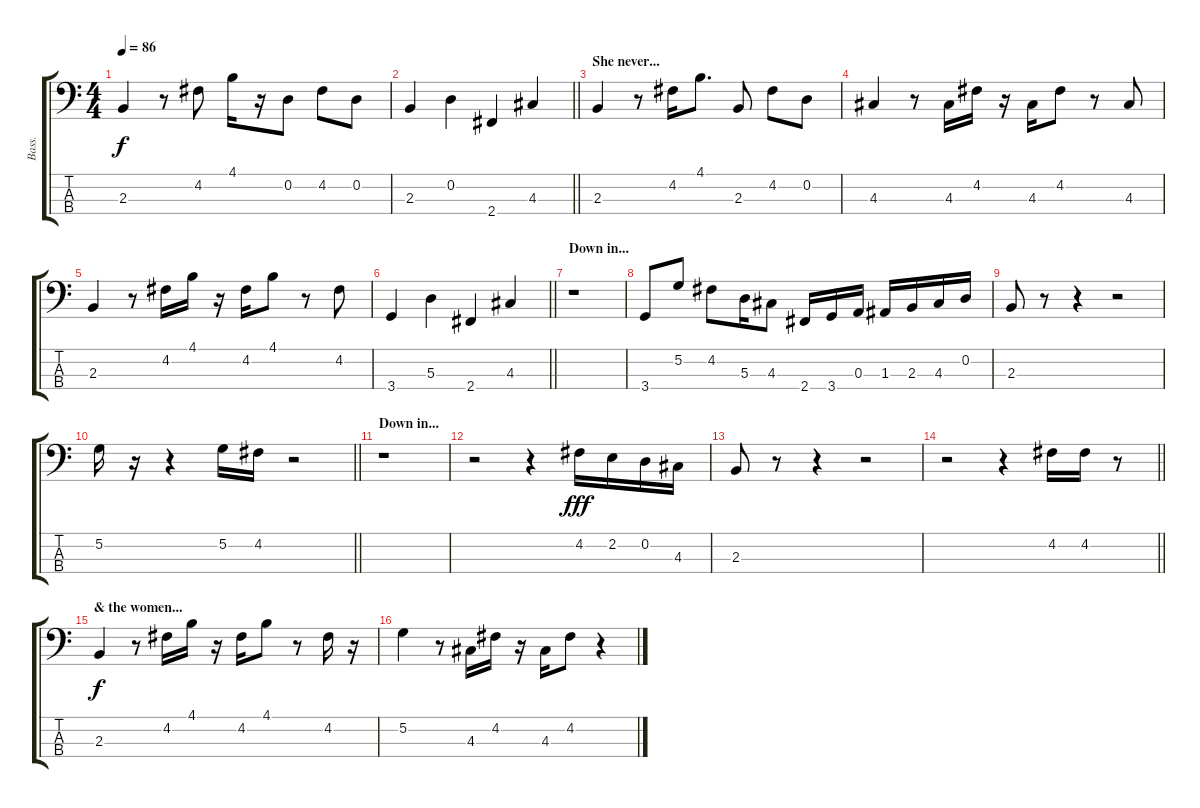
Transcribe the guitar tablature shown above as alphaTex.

\track ("Bass." "Bass.") {instrument electricbassfinger}
\staff {score tabs}
\tuning (G2 D2 A1 E1) {hide}
\ts (4 4)
\tempo 86
\clef f4
\ks c
2.3.4{dy f} r.8 4.2.8 4.1.16 r.16 0.2.8 4.2.8 0.2.8 |
\barLineRight lightlight
2.3.4 0.2.4 2.4.4 4.3.4 |
\section ("" "She never...")
2.3.4 r.8 4.2.16 4.1.8{d} 2.3.8 4.2.8 0.2.8 |
4.3.4 r.8 4.3.16 4.2.16 r.16 4.3.16 4.2.8 r.8 4.3.8 |
2.3.4 r.8 4.2.16 4.1.16 r.16 4.2.16 4.1.8 r.8 4.2.8 |
\barLineRight lightlight
3.4.4 5.3.4 2.4.4 4.3.4 |
\section ("" "Down in...")
r.1 |
3.4.8 5.2.8 4.2.8 5.3.16 4.3.8 2.4.16 3.4.16 0.3.16 1.3.16 2.3.16 4.3.16 0.2.16 |
2.3.8 r.8 r.4 r.2 |
\barLineRight lightlight
5.2.16 r.16 r.4 5.2.16 4.2.16 r.2 |
\section ("" "Down in...")
r.1 |
r.2 r.4 4.2.16{dy fff} 2.2.16 0.2.16 4.3.16 |
2.3.8 r.8 r.4 r.2 |
\barLineRight lightlight
r.2 r.4 4.2.16 4.2.16 r.8 |
\section ("" "& the women...")
2.3.4{dy f} r.8 4.2.16 4.1.16 r.16 4.2.16 4.1.8 r.8 4.2.16 r.16 |
5.2.4 r.8 4.3.16 4.2.16 r.16 4.3.16 4.2.8 r.4
